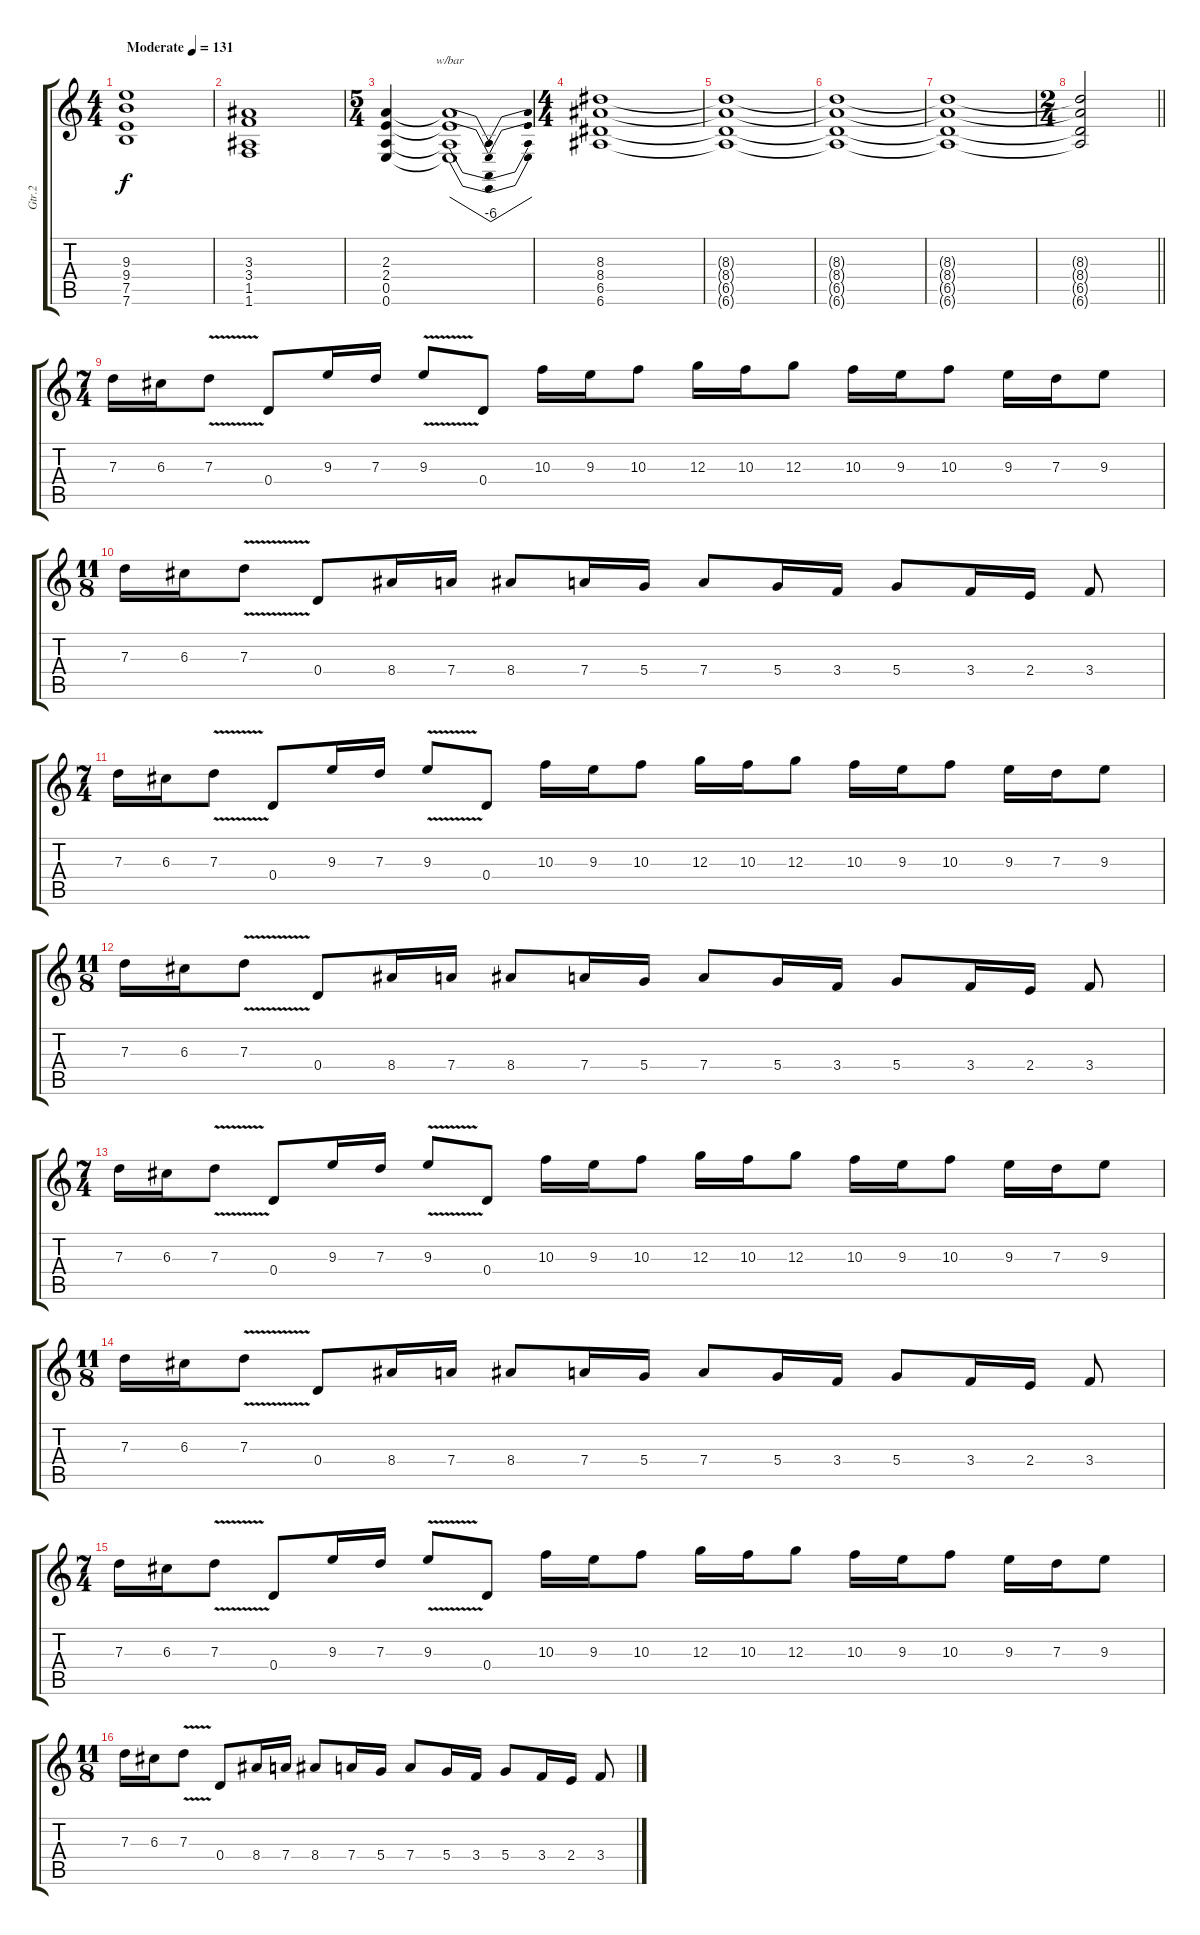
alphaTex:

\track ("Gtr.2" "Gtr.2") {instrument distortionguitar}
\staff {score tabs}
\tuning (E4 B3 G3 D3 A2 E2) {hide}
\ts (4 4)
\tempo (131 "Moderate")
\clef g2
\ks c
(9.3 9.4 7.5 7.6).1{dy f instrument distortionguitar} |
(3.3 3.4 1.5 1.6).1 |
\ts (5 4)
(2.3 2.4 0.5 0.6).4 (2.3{t} 2.4{t} 0.5{t} 0.6{t}).1{tbe (dip default 0 0 14 -24 60 0)} |
\ts (4 4)
(8.3 8.4 6.5 6.6).1 |
(8.3{t} 8.4{t} 6.5{t} 6.6{t}).1 |
(8.3{t} 8.4{t} 6.5{t} 6.6{t}).1 |
(8.3{t} 8.4{t} 6.5{t} 6.6{t}).1 |
\ts (2 4)
\barLineRight lightlight
(8.3{t} 8.4{t} 6.5{t} 6.6{t}).2 |
\ts (7 4)
7.3.16 6.3.16 7.3{v}.8 0.4.8 9.3.16 7.3.16 9.3{v}.8 0.4.8 10.3.16 9.3.16 10.3.8 12.3.16 10.3.16 12.3.8 10.3.16 9.3.16 10.3.8 9.3.16 7.3.16 9.3.8 |
\ts (11 8)
7.3.16 6.3.16 7.3{v}.8 0.4.8 8.4.16 7.4.16 8.4.8 7.4.16 5.4.16 7.4.8 5.4.16 3.4.16 5.4.8 3.4.16 2.4.16 3.4.8 |
\ts (7 4)
7.3.16 6.3.16 7.3{v}.8 0.4.8 9.3.16 7.3.16 9.3{v}.8 0.4.8 10.3.16 9.3.16 10.3.8 12.3.16 10.3.16 12.3.8 10.3.16 9.3.16 10.3.8 9.3.16 7.3.16 9.3.8 |
\ts (11 8)
7.3.16 6.3.16 7.3{v}.8 0.4.8 8.4.16 7.4.16 8.4.8 7.4.16 5.4.16 7.4.8 5.4.16 3.4.16 5.4.8 3.4.16 2.4.16 3.4.8 |
\ts (7 4)
7.3.16 6.3.16 7.3{v}.8 0.4.8 9.3.16 7.3.16 9.3{v}.8 0.4.8 10.3.16 9.3.16 10.3.8 12.3.16 10.3.16 12.3.8 10.3.16 9.3.16 10.3.8 9.3.16 7.3.16 9.3.8 |
\ts (11 8)
7.3.16 6.3.16 7.3{v}.8 0.4.8 8.4.16 7.4.16 8.4.8 7.4.16 5.4.16 7.4.8 5.4.16 3.4.16 5.4.8 3.4.16 2.4.16 3.4.8 |
\ts (7 4)
7.3.16 6.3.16 7.3{v}.8 0.4.8 9.3.16 7.3.16 9.3{v}.8 0.4.8 10.3.16 9.3.16 10.3.8 12.3.16 10.3.16 12.3.8 10.3.16 9.3.16 10.3.8 9.3.16 7.3.16 9.3.8 |
\ts (11 8)
7.3.16 6.3.16 7.3{v}.8 0.4.8 8.4.16 7.4.16 8.4.8 7.4.16 5.4.16 7.4.8 5.4.16 3.4.16 5.4.8 3.4.16 2.4.16 3.4.8
